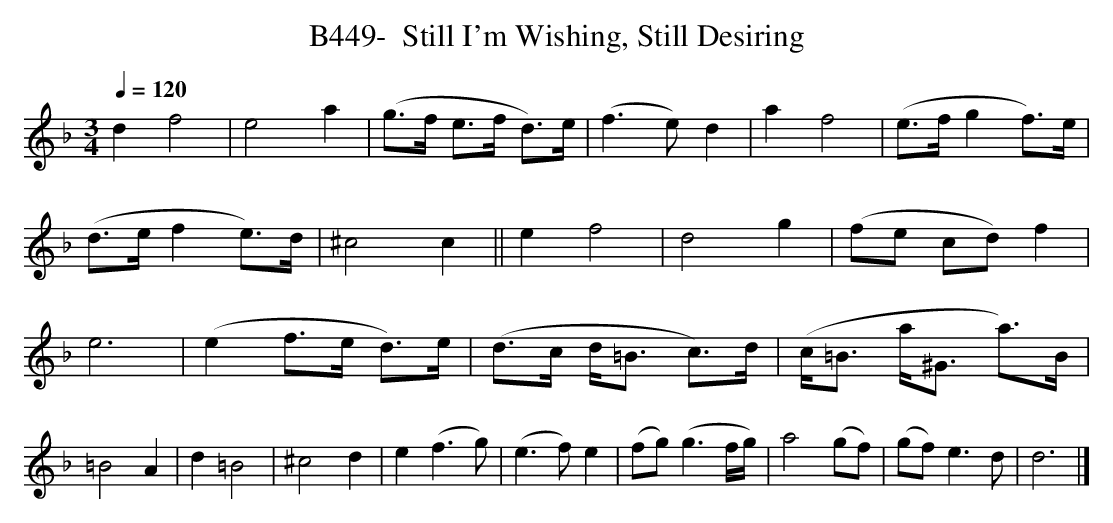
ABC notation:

X:1
T:B449-  Still I'm Wishing, Still Desiring
Q:1/4=120
L:1/4
M:3/4
K:Dm
df2|e2a|(g3/4f/4 e3/4f/4 d3/4)e/4|(f3/2 e/)d|\
af2|(e3/4f/4gf3/4)e/4|(d3/4e/4fe3/4)d/4|^c2c||\
ef2|d2g|(f/e/ c/d/)f|e3|\
(ef3/4e/4 d3/4)e/4|(d3/4c/4 d/4=B3/4 c3/4)d/4|\
(c/4=B3/4 a/4^G3/4 a3/4)B/4|=B2A|\
d=B2|^c2d|e(f3/2g/)|(e3/2 f/)e|\
(f/g/) (g3/2f/4g/4)|a2(g/f/)|(g/f/)e3/2d/|d3|]
